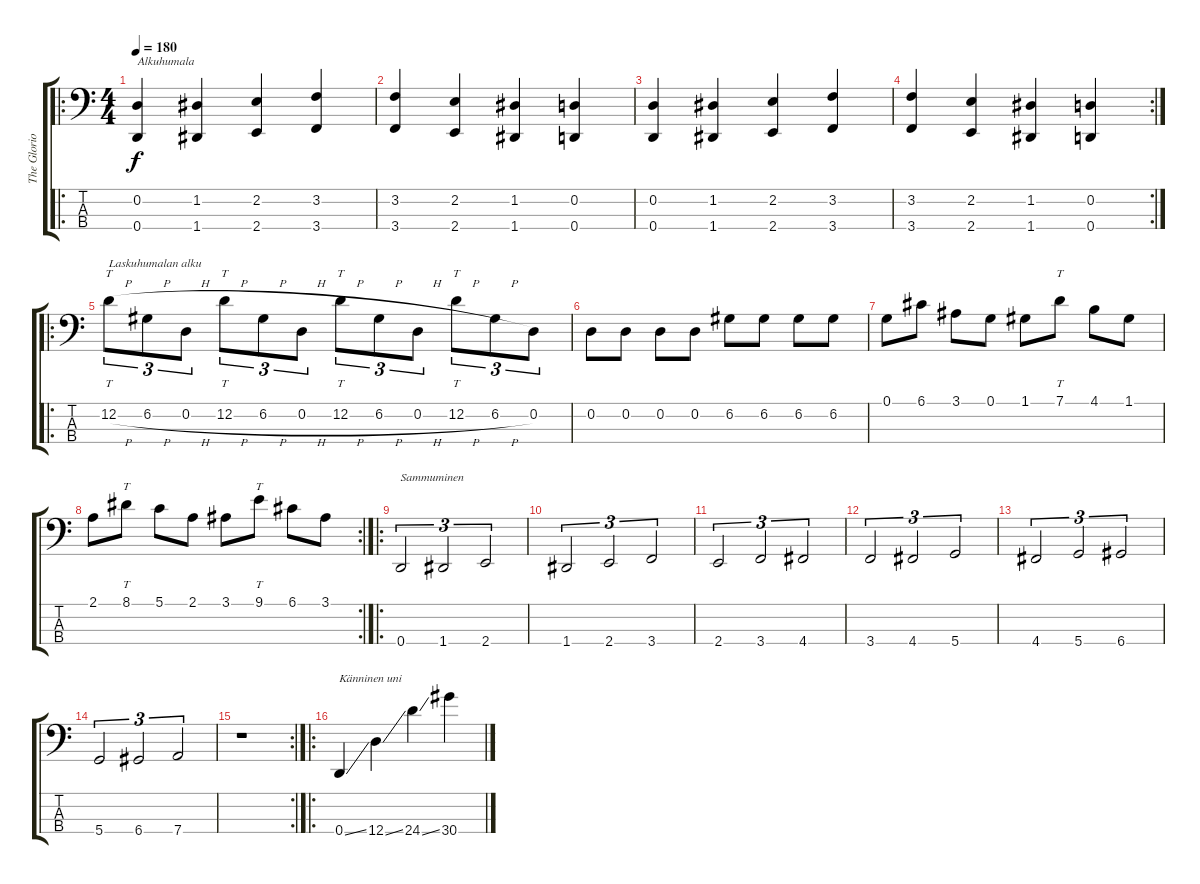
\track ("The Glorious sorcerer from the north" "The Glorio") {instrument electricbasspick}
\staff {score tabs}
\tuning (G2 D2 A1 D1) {hide}
\ro
\ts (4 4)
\tempo 180
\clef f4
\ks c
(0.2 0.4).4{txt "Alkuhumala" dy f instrument electricbasspick} (1.2 1.4).4 (2.2 2.4).4 (3.2 3.4).4 |
(3.2 3.4).4 (2.2 2.4).4 (1.2 1.4).4 (0.2 0.4).4 |
(0.2 0.4).4 (1.2 1.4).4 (2.2 2.4).4 (3.2 3.4).4 |
\rc 2
(3.2 3.4).4 (2.2 2.4).4 (1.2 1.4).4 (0.2 0.4).4 |
\ro
12.2{h}.8{tt tu (3 2) txt "Laskuhumalan alku"} 6.2{h}.8{tu (3 2)} 0.2{h}.8{tu (3 2)} 12.2{h}.8{tt tu (3 2)} 6.2{h}.8{tu (3 2)} 0.2{h}.8{tu (3 2)} 12.2{h}.8{tt tu (3 2)} 6.2{h}.8{tu (3 2)} 0.2{h}.8{tu (3 2)} 12.2{h}.8{tt tu (3 2)} 6.2{h}.8{tu (3 2)} 0.2.8{tu (3 2)} |
0.2.8 0.2.8 0.2.8 0.2.8 6.2.8 6.2.8 6.2.8 6.2.8 |
0.1.8 6.1.8 3.1.8 0.1.8 1.1.8 7.1.8{tt} 4.1.8 1.1.8 |
\rc 2
2.1.8 8.1.8{tt} 5.1.8 2.1.8 3.1.8 9.1.8{tt} 6.1.8 3.1.8 |
\ro
0.4.2{tu (3 2) txt "Sammuminen"} 1.4.2{tu (3 2)} 2.4.2{tu (3 2)} |
1.4.2{tu (3 2)} 2.4.2{tu (3 2)} 3.4.2{tu (3 2)} |
2.4.2{tu (3 2)} 3.4.2{tu (3 2)} 4.4.2{tu (3 2)} |
3.4.2{tu (3 2)} 4.4.2{tu (3 2)} 5.4.2{tu (3 2)} |
4.4.2{tu (3 2)} 5.4.2{tu (3 2)} 6.4.2{tu (3 2)} |
5.4.2{tu (3 2)} 6.4.2{tu (3 2)} 7.4.2{tu (3 2)} |
\rc 2
r.1 |
\ro
0.4{ss}.4{txt "Känninen uni"} 12.4{ss}.4 24.4{ss}.4 30.4.4
